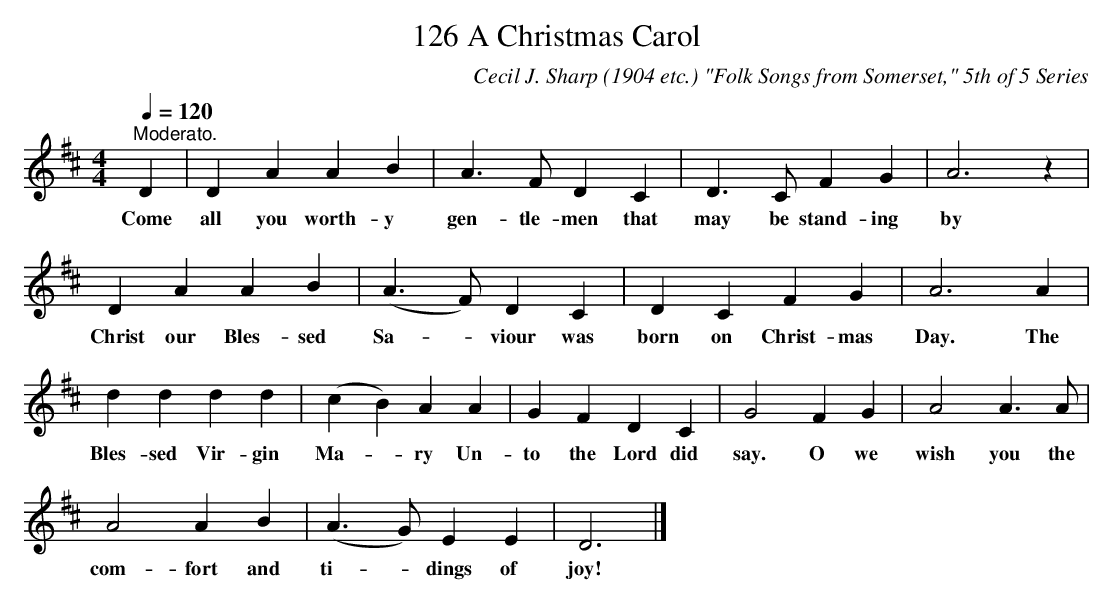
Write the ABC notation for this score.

X:1
T:126 A Christmas Carol
C:Cecil J. Sharp (1904 etc.) "Folk Songs from Somerset," 5th of 5 Series
L:1/4
Q:1/4=120
M:4/4
K:D
"^Moderato." D | D A A B | A3/2 F/ D C | D3/2 C/ F G | A3 z |$ D A A B | (A3/2 F/) D C | D C F G |
w: Come|all you worth- y|gen- tle- men that|may be stand- ing|by|Christ our Bles- sed|Sa- * viour was|born on Christ- mas|
A3 A |$ d d d d | (c B) A A | G F D C | G2 F G | A2 A3/2 A/ |$ A2 A B | (A3/2 G/) E E | D3 |]
w: Day. The|Bles- sed Vir- gin|Ma- * ry Un-|to the Lord did|say. O we|wish you the|com- fort and|ti- * dings of|joy!|
